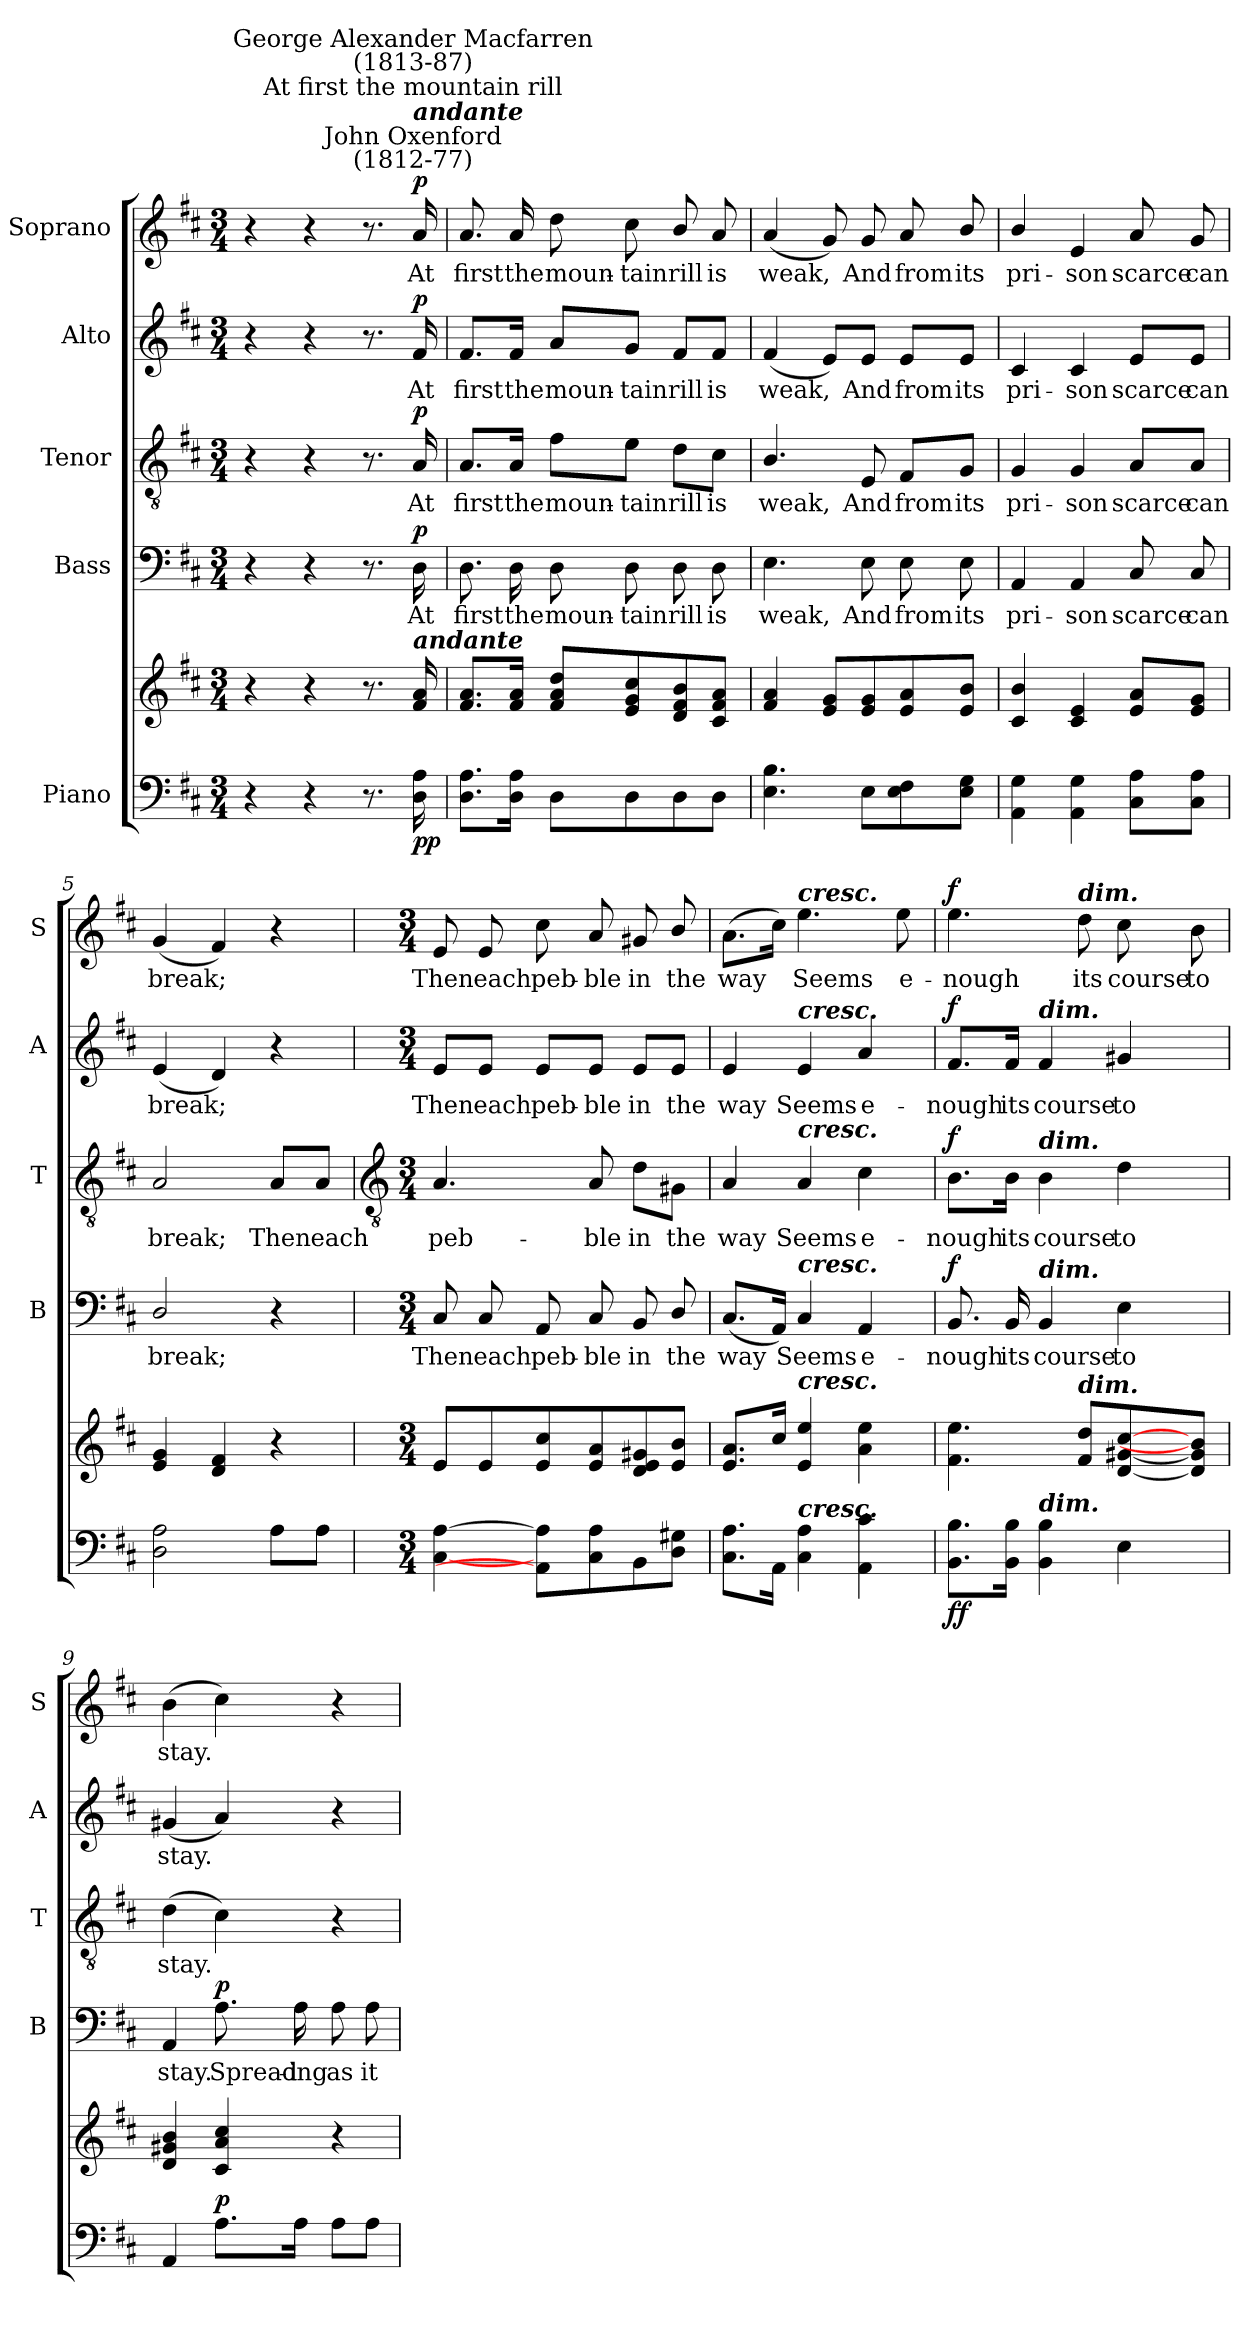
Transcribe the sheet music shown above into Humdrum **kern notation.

**kern	**kern	**dynam	**kern	**text	**dynam	**kern	**text	**dynam	**kern	**text	**dynam	**kern	**text	**dynam
*part5	*part5	*part5	*part4	*part4	*part4	*part3	*part3	*part3	*part2	*part2	*part2	*part1	*part1	*part1
*staff6	*staff5	*staff5/6	*staff4	*staff4	*staff4	*staff3	*staff3	*staff3	*staff2	*staff2	*staff2	*staff1	*staff1	*staff1
*I"Piano	*	*	*I"Bass	*	*	*I"Tenor	*	*	*I"Alto	*	*	*I"Soprano	*	*
*	*	*	*I'B	*	*	*I'T	*	*	*I'A	*	*	*I'S	*	*
*clefF4	*clefG2	*	*clefF4	*	*	*clefGv2	*	*	*clefG2	*	*	*clefG2	*	*
*k[f#c#]	*k[f#c#]	*	*k[f#c#]	*	*	*k[f#c#]	*	*	*k[f#c#]	*	*	*k[f#c#]	*	*
*D:	*D:	*	*D:	*	*	*D:	*	*	*D:	*	*	*D:	*	*
*M3/4	*M3/4	*	*M3/4	*	*	*M3/4	*	*	*M3/4	*	*	*M3/4	*	*
=1	=1	=1	=1	=1	=1	=1	=1	=1	=1	=1	=1	=1	=1	=1
4r	4r	.	4r	.	.	4r	.	.	4r	.	.	4r	.	.
4r	4r	.	4r	.	.	4r	.	.	4r	.	.	4r	.	.
8.r	8.r	.	8.r	.	.	8.r	.	.	8.r	.	.	8.r	.	.
*	*MM66	*	*	*	*	*	*	*	*	*	*	*MM66	*	*
!	!	!	!	!	!	!	!	!	!	!	!	!LO:TX:a:cj:t=John Oxenford\n(1812-77)	!	!
!	!	!	!	!	!	!	!	!	!	!	!	!LO:TX:a:Bi:t=andante	!	!
!	!	!	!	!	!	!	!	!	!	!	!	!LO:TX:a:cj:t=At first the mountain rill	!	!
!	!	!	!	!	!	!	!	!	!	!	!	!LO:TX:a:cj:t=George Alexander Macfarren\n(1813-87)	!	!
!	!LO:TX:a:Bi:t=andante	!	!	!	!	!	!	!	!	!	!	!	!	!
!	!	!LO:DY:b=2	!	!LO:LY:b	!	!	!LO:LY:b	!	!	!LO:LY:b	!	!	!LO:LY:b	!
!	!	!LO:DY:n=1:b	!	!	!LO:DY:b	!	!	!LO:DY:b	!	!	!LO:DY:b	!	!	!LO:DY:b
16D 16A	16f#/ 16a/	p p	16D	At	p	16A	At	p	16f#	At	p	16a/	At	p
=2	=2	=2	=2	=2	=2	=2	=2	=2	=2	=2	=2	=2	=2	=2
!	!	!	!	!LO:LY:b	!	!	!LO:LY:b	!	!	!LO:LY:b	!	!	!LO:LY:b	!
8.D 8.AL	8.f# 8.aL	.	8.D	first	.	8.A/L	first	.	8.f#/L	first	.	8.a	first	.
!	!	!	!	!LO:LY:b	!	!	!LO:LY:b	!	!	!LO:LY:b	!	!	!LO:LY:b	!
16D 16AJ	16f# 16aJ	.	16D	the	.	16A/Jk	the	.	16f#/Jk	the	.	16a	the	.
!	!	!	!	!LO:LY:b	!	!	!LO:LY:b	!	!	!LO:LY:b	!	!	!LO:LY:b	!
8DL	8f# 8a 8ddL	.	8D	moun-	.	8f#\L	moun-	.	8a/L	moun-	.	8dd	moun-	.
!	!	!	!	!LO:LY:b	!	!	!LO:LY:b	!	!	!LO:LY:b	!	!	!LO:LY:b	!
8D	8e 8g 8cc#	.	8D	-tain	.	8e\J	-tain	.	8g/J	-tain	.	8cc#	-tain	.
!	!	!	!	!LO:LY:b	!	!	!LO:LY:b	!	!	!LO:LY:b	!	!	!LO:LY:b	!
8D	8d/ 8f#/ 8b/	.	8D	rill	.	8d\L	rill	.	8f#/L	rill	.	8b/	rill	.
!	!	!	!	!LO:LY:b	!	!	!LO:LY:b	!	!	!LO:LY:b	!	!	!LO:LY:b	!
8DJ	8c# 8f# 8aJ	.	8D	is	.	8c#\J	is	.	8f#/J	is	.	8a	is	.
=3	=3	=3	=3	=3	=3	=3	=3	=3	=3	=3	=3	=3	=3	=3
!	!	!	!	!LO:LY:b	!	!	!LO:LY:b	!	!	!LO:LY:b	!	!	!LO:LY:b	!
4.E\ 4.B\	4f# 4a	.	4.E\	weak,	.	4.B/	weak,	.	(<4f#	weak,	.	(<4a	weak,	.
.	8e 8gL	.	.	.	.	.	.	.	8e/L)	.	.	8g)	.	.
!	!	!	!	!LO:LY:b	!	!	!LO:LY:b	!	!	!LO:LY:b	!	!	!LO:LY:b	!
8EL	8e 8g	.	8E	And	.	8E	And	.	8e/J	And	.	8g	And	.
!	!	!	!	!LO:LY:b	!	!	!LO:LY:b	!	!	!LO:LY:b	!	!	!LO:LY:b	!
8E 8F#	8e 8a	.	8E	from	.	8F#/L	from	.	8e/L	from	.	8a	from	.
!	!	!	!	!LO:LY:b	!	!	!LO:LY:b	!	!	!LO:LY:b	!	!	!LO:LY:b	!
8E 8GJ	8e 8bJ	.	8E	its	.	8G/J	its	.	8e/J	its	.	8b/	its	.
=4	=4	=4	=4	=4	=4	=4	=4	=4	=4	=4	=4	=4	=4	=4
!	!	!	!	!LO:LY:b	!	!	!LO:LY:b	!	!	!LO:LY:b	!	!	!LO:LY:b	!
4AA 4G	4c#/ 4b/	.	4AA	pri-	.	4G	pri-	.	4c#	pri-	.	4b/	pri-	.
!	!	!	!	!LO:LY:b	!	!	!LO:LY:b	!	!	!LO:LY:b	!	!	!LO:LY:b	!
4AA 4G	4c# 4e	.	4AA	-son	.	4G	-son	.	4c#	-son	.	4e	-son	.
!	!	!	!	!LO:LY:b	!	!	!LO:LY:b	!	!	!LO:LY:b	!	!	!LO:LY:b	!
8C# 8AL	8e 8aL	.	8C#	scarce	.	8A/L	scarce	.	8e/L	scarce	.	8a	scarce	.
!	!	!	!	!LO:LY:b	!	!	!LO:LY:b	!	!	!LO:LY:b	!	!	!LO:LY:b	!
8C# 8AJ	8e 8gJ	.	8C#	can	.	8A/J	can	.	8e/J	can	.	8g	can	.
=5	=5	=5	=5	=5	=5	=5	=5	=5	=5	=5	=5	=5	=5	=5
!	!	!	!	!LO:LY:b	!	!	!LO:LY:b	!	!	!LO:LY:b	!	!	!LO:LY:b	!
2D\ 2A\	4e 4g	.	2D/	break;	.	2A	break;	.	(<4e	break;	.	(<4g	break;	.
.	4d 4f#	.	.	.	.	.	.	.	4d)	.	.	4f#)	.	.
!	!	!	!	!	!	!	!LO:LY:b	!	!	!	!	!	!	!
8AL	4r	.	4r	.	.	8A/L	Then	.	4r	.	.	4r	.	.
!	!	!	!	!	!	!	!LO:LY:b	!	!	!	!	!	!	!
8AJ	.	.	.	.	.	8A/J	each	.	.	.	.	.	.	.
!!LO:LB:g=z
=6	=6	=6	=6	=6	=6	=6	=6	=6	=6	=6	=6	=6	=6	=6
*	*	*	*	*	*	*clefGv2	*	*	*	*	*	*	*	*
*M3/4	*M3/4	*	*M3/4	*	*	*M3/4	*	*	*M3/4	*	*	*M3/4	*	*
!	!	!	!	!LO:LY:b	!	!	!LO:LY:b	!	!	!LO:LY:b	!	!	!LO:LY:b	!
[4C# [4A	8eL	.	8C#	Then	.	4.A	peb-	.	8e/L	Then	.	8e	Then	.
!	!	!	!	!LO:LY:b	!	!	!	!	!	!LO:LY:b	!	!	!LO:LY:b	!
.	8e	.	8C#	each	.	.	.	.	8e/J	each	.	8e	each	.
!	!	!	!	!LO:LY:b	!	!	!	!	!	!LO:LY:b	!	!	!LO:LY:b	!
8AA] 8A]L	8e 8cc#	.	8AA	peb-	.	.	.	.	8e/L	peb-	.	8cc#	peb-	.
!	!	!	!	!LO:LY:b	!	!	!LO:LY:b	!	!	!LO:LY:b	!	!	!LO:LY:b	!
8C# 8A	8e 8a	.	8C#	-ble	.	8A	-ble	.	8e/J	-ble	.	8a	-ble	.
!	!	!	!	!LO:LY:b	!	!	!LO:LY:b	!	!	!LO:LY:b	!	!	!LO:LY:b	!
8BB	8d 8e 8g#X	.	8BB	in	.	8d\L	in	.	8e/L	in	.	8g#X	in	.
!	!	!	!	!LO:LY:b	!	!	!LO:LY:b	!	!	!LO:LY:b	!	!	!LO:LY:b	!
8D\ 8G#X\J	8e 8bJ	.	8D/	the	.	8G#X\J	the	.	8e/J	the	.	8b/	the	.
=7	=7	=7	=7	=7	=7	=7	=7	=7	=7	=7	=7	=7	=7	=7
!	!	!	!	!LO:LY:b	!	!	!LO:LY:b	!	!	!LO:LY:b	!	!	!LO:LY:b	!
8.C# 8.AL	8.e 8.aL	.	(<8.C#L	way	.	4A	way	.	4e	way	.	(>8.aL	way	.
16AAJ	16cc#J	.	16AAJ)	.	.	.	.	.	.	.	.	16cc#J)	.	.
!	!	!	!	!	!	!	!	!	!	!	!	!LO:TX:a:Bi:t=cresc.	!	!
!	!	!	!	!	!	!	!	!	!LO:TX:a:Bi:t=cresc.	!	!	!	!	!
!	!	!	!	!	!	!LO:TX:a:Bi:t=cresc.	!	!	!	!	!	!	!	!
!	!	!	!LO:TX:a:Bi:t=cresc.	!	!	!	!	!	!	!	!	!	!	!
!	!LO:TX:a:Bi:t=cresc.	!	!	!	!	!	!	!	!	!	!	!	!	!
!LO:TX:a:Bi:t=cresc.	!	!	!	!	!	!	!	!	!	!	!	!	!	!
!	!	!	!	!LO:LY:b	!	!	!LO:LY:b	!	!	!LO:LY:b	!	!	!LO:LY:b	!
4C# 4A	4e 4ee	.	4C#	Seems	.	4A	Seems	.	4e	Seems	.	4.ee	Seems	.
!	!	!	!	!LO:LY:b	!	!	!LO:LY:b	!	!	!LO:LY:b	!	!	!	!
4AA 4c#	4a 4ee	.	4AA	e-	.	4c#	e-	.	4a	e-	.	.	.	.
!	!	!	!	!	!	!	!	!	!	!	!	!	!LO:LY:b	!
.	.	.	.	.	.	.	.	.	.	.	.	8ee	e-	.
=8	=8	=8	=8	=8	=8	=8	=8	=8	=8	=8	=8	=8	=8	=8
!	!	!LO:DY:b=2	!	!LO:LY:b	!	!	!LO:LY:b	!	!	!LO:LY:b	!	!	!LO:LY:b	!
!	!	!LO:DY:n=1:b	!	!	!LO:DY:b	!	!	!LO:DY:b	!	!	!LO:DY:b	!	!	!LO:DY:b
8.BB 8.BL	4.f# 4.ee	f f	8.BB	nough	f	8.B\L	nough	f	8.f#/L	nough	f	4.ee	nough	f
!	!	!	!	!LO:LY:b	!	!	!LO:LY:b	!	!	!LO:LY:b	!	!	!	!
16BB 16BJ	.	.	16BB	its	.	16B\Jk	its	.	16f#/Jk	its	.	.	.	.
!	!	!	!	!	!	!	!	!	!LO:TX:a:Bi:t=dim.	!	!	!	!	!
!	!	!	!	!	!	!LO:TX:a:Bi:t=dim.	!	!	!	!	!	!	!	!
!	!	!	!LO:TX:a:Bi:t=dim.	!	!	!	!	!	!	!	!	!	!	!
!LO:TX:a:Bi:t=dim.	!	!	!	!	!	!	!	!	!	!	!	!	!	!
!	!	!	!	!LO:LY:b	!	!	!LO:LY:b	!	!	!LO:LY:b	!	!	!	!
4BB 4B	.	.	4BB	course	.	4B	course	.	4f#	course	.	.	.	.
!	!	!	!	!	!	!	!	!	!	!	!	!LO:TX:a:Bi:t=dim.	!	!
!	!LO:TX:a:Bi:t=dim.	!	!	!	!	!	!	!	!	!	!	!	!	!
!	!	!	!	!	!	!	!	!	!	!	!	!	!LO:LY:b	!
.	8f# 8ddL	.	.	.	.	.	.	.	.	.	.	8dd	its	.
!	!	!	!	!LO:LY:b	!	!	!LO:LY:b	!	!	!LO:LY:b	!	!	!LO:LY:b	!
4E	[8d [8g#X [8cc#	.	4E	to	.	4d	to	.	4g#X	to	.	8cc#	course	.
!	!	!	!	!	!	!	!	!	!	!	!	!	!LO:LY:b	!
.	8d] 8g#] 8b]J	.	.	.	.	.	.	.	.	.	.	8b	to	.
=9	=9	=9	=9	=9	=9	=9	=9	=9	=9	=9	=9	=9	=9	=9
!	!	!	!	!LO:LY:b	!	!	!LO:LY:b	!	!	!LO:LY:b	!	!	!LO:LY:b	!
4AA	4d 4g#X 4b	.	4AA	stay.	.	(>4d	stay.	.	(<4g#X	stay.	.	(>4b	stay.	.
!	!	!LO:DY:a=2	!	!LO:LY:b	!LO:DY:b	!	!	!	!	!	!	!	!	!
8.AL	4c# 4a 4cc#	p	8.A	Spread-	p	4c#)	.	.	4a)	.	.	4cc#)	.	.
!	!	!	!	!LO:LY:b	!	!	!	!	!	!	!	!	!	!
16AJ	.	.	16A	-ing	.	.	.	.	.	.	.	.	.	.
!	!	!	!	!LO:LY:b	!	!	!	!	!	!	!	!	!	!
8AL	4r	.	8A	as	.	4r	.	.	4r	.	.	4r	.	.
!	!	!	!	!LO:LY:b	!	!	!	!	!	!	!	!	!	!
8AJ	.	.	8A	it	.	.	.	.	.	.	.	.	.	.
=	=	=	=	=	=	=	=	=	=	=	=	=	=	=
*-	*-	*-	*-	*-	*-	*-	*-	*-	*-	*-	*-	*-	*-	*-
